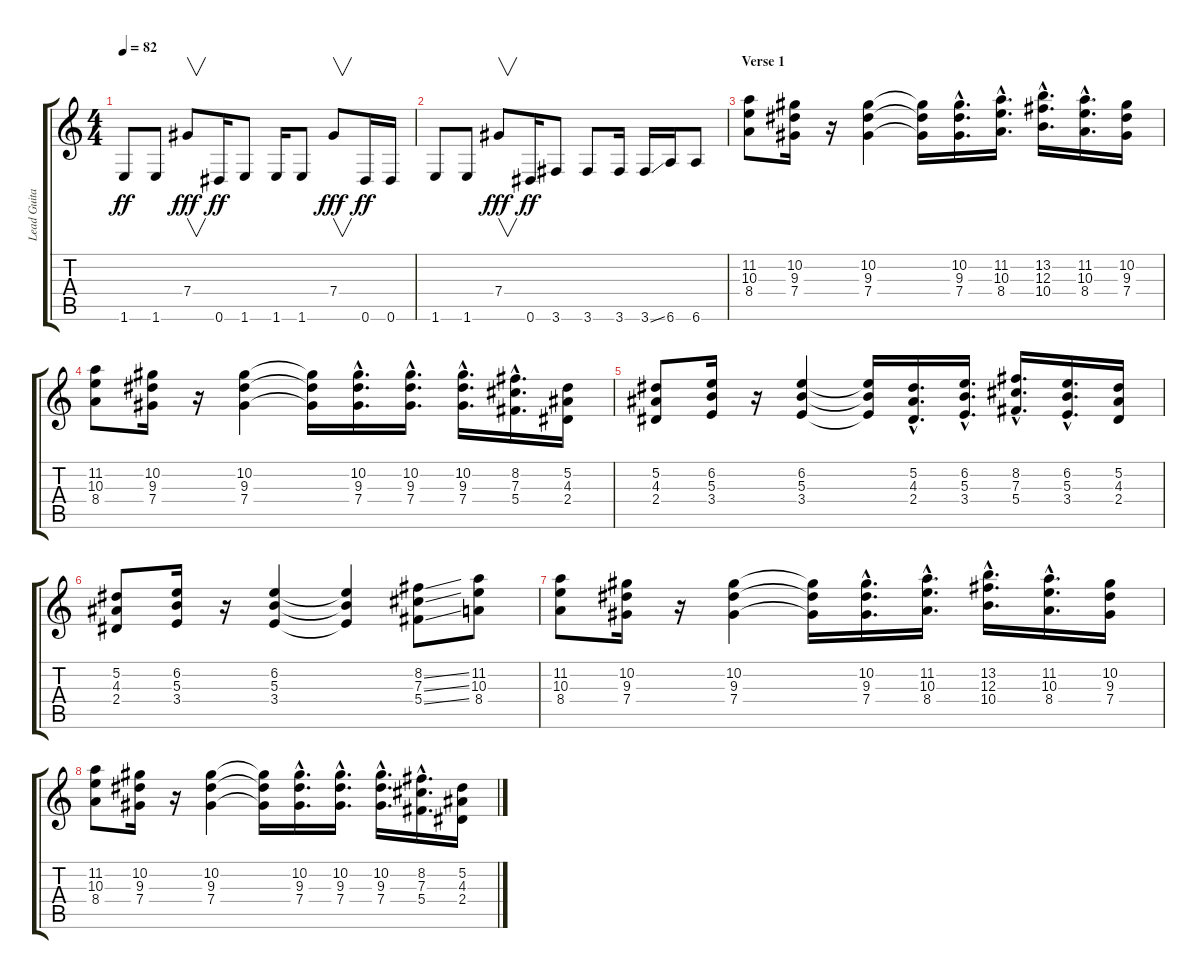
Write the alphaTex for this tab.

\track ("Lead Guitar" "Lead Guita") {instrument distortionguitar}
\staff {score tabs}
\tuning (Eb4 Bb3 Gb3 Db3 Ab2 Eb2) {hide}
\ts (4 4)
\tempo 82
\clef g2
\ks c
1.6.8{dy ff} 1.6.8 7.4.8{v dy fff} 0.6.16{dy ff} 1.6.8 1.6.16 1.6.8 7.4.8{v dy fff} 0.6.16{dy ff} 0.6.16 |
1.6.8 1.6.8 7.4.8{v dy fff} 0.6.16{dy ff} 3.6.8 3.6.8 3.6.16 3.6{ss}.16 6.6.16 6.6.8 |
\section ("" "Verse 1")
(11.2 10.3 8.4).8 (10.2 9.3 7.4).16 r.16 (10.2 9.3 7.4).4 (10.2{t} 9.3{t} 7.4{t}).16 (10.2{hac} 9.3{hac} 7.4{hac}).16{d} (11.2{hac} 10.3{hac} 8.4{hac}).16{d} (13.2{hac} 12.3{hac} 10.4{hac}).16{d} (11.2{hac} 10.3{hac} 8.4{hac}).16{d} (10.2 9.3 7.4).16 |
(11.2 10.3 8.4).8 (10.2 9.3 7.4).16 r.16 (10.2 9.3 7.4).4 (10.2{t} 9.3{t} 7.4{t}).16 (10.2{hac} 9.3{hac} 7.4{hac}).16{d} (10.2{hac} 9.3{hac} 7.4{hac}).16{d} (10.2{hac} 9.3{hac} 7.4{hac}).16{d} (8.2{hac} 7.3{hac} 5.4{hac}).16{d} (5.2 4.3 2.4).16 |
(5.2 4.3 2.4).8 (6.2 5.3 3.4).16 r.16 (6.2 5.3 3.4).4 (6.2{t} 5.3{t} 3.4{t}).16 (5.2{hac} 4.3{hac} 2.4{hac}).16{d} (6.2{hac} 5.3{hac} 3.4{hac}).16{d} (8.2{hac} 7.3{hac} 5.4{hac}).16{d} (6.2{hac} 5.3{hac} 3.4{hac}).16{d} (5.2 4.3 2.4).16 |
(5.2 4.3 2.4).8 (6.2 5.3 3.4).16 r.16 (6.2 5.3 3.4).4 (6.2{t} 5.3{t} 3.4{t}).4 (8.2{ss} 7.3{ss} 5.4{ss}).8 (11.2 10.3 8.4).8 |
(11.2 10.3 8.4).8 (10.2 9.3 7.4).16 r.16 (10.2 9.3 7.4).4 (10.2{t} 9.3{t} 7.4{t}).16 (10.2{hac} 9.3{hac} 7.4{hac}).16{d} (11.2{hac} 10.3{hac} 8.4{hac}).16{d} (13.2{hac} 12.3{hac} 10.4{hac}).16{d} (11.2{hac} 10.3{hac} 8.4{hac}).16{d} (10.2 9.3 7.4).16 |
(11.2 10.3 8.4).8 (10.2 9.3 7.4).16 r.16 (10.2 9.3 7.4).4 (10.2{t} 9.3{t} 7.4{t}).16 (10.2{hac} 9.3{hac} 7.4{hac}).16{d} (10.2{hac} 9.3{hac} 7.4{hac}).16{d} (10.2{hac} 9.3{hac} 7.4{hac}).16{d} (8.2{hac} 7.3{hac} 5.4{hac}).16{d} (5.2 4.3 2.4).16
